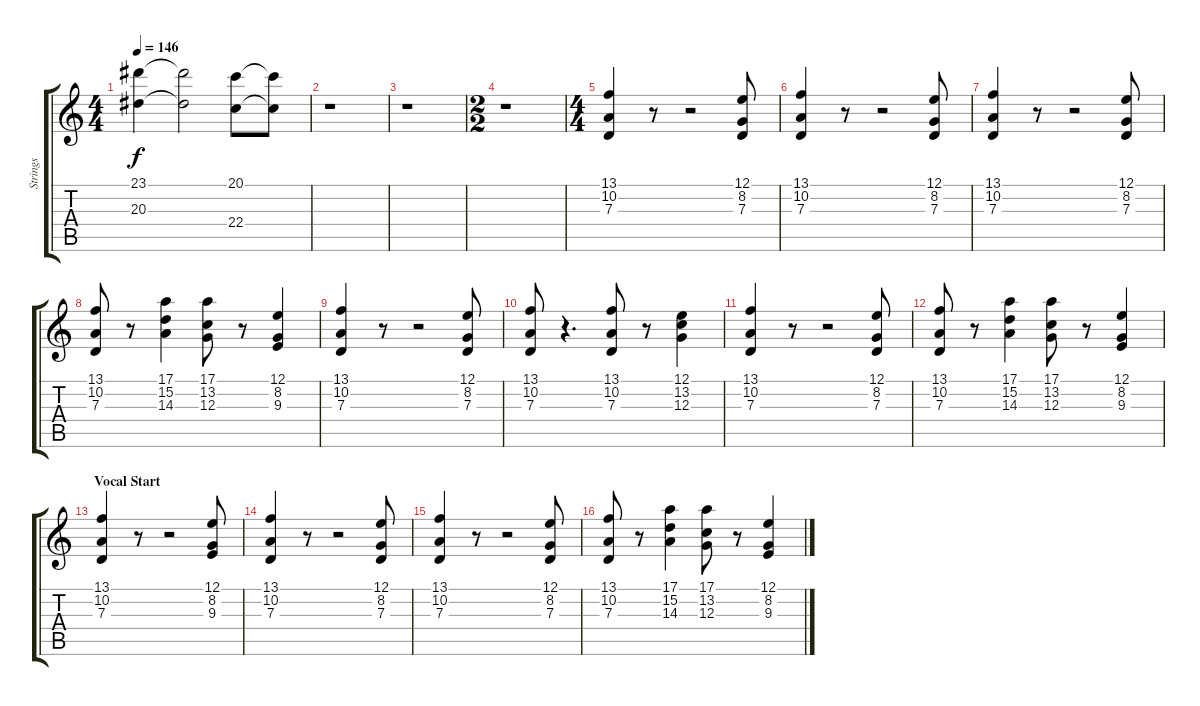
\track ("Strings" "Strings") {instrument stringensemble1}
\staff {score tabs}
\tuning (E4 B3 G3 D3 A2 E2) {hide}
\ts (4 4)
\tempo 146
\clef g2
\ks c
(23.1{t} 20.3{t}).4{dy f} (23.1{t} 20.3{t}).2 (20.1 22.4).8 (20.1{t} 22.4{t}).8 |
r.1 |
r.1 |
\ts (2 2)
r.1 |
\ts (4 4)
(13.1 10.2 7.3).4 r.8 r.2 (12.1 8.2 7.3).8 |
(13.1 10.2 7.3).4 r.8 r.2 (12.1 8.2 7.3).8 |
(13.1 10.2 7.3).4 r.8 r.2 (12.1 8.2 7.3).8 |
(13.1 10.2 7.3).8 r.8 (17.1 15.2 14.3).4 (17.1 13.2 12.3).8 r.8 (12.1 8.2 9.3).4 |
(13.1 10.2 7.3).4 r.8 r.2 (12.1 8.2 7.3).8 |
(13.1 10.2 7.3).8 r.4{d} (13.1 10.2 7.3).8 r.8 (12.1 13.2 12.3).4 |
(13.1 10.2 7.3).4 r.8 r.2 (12.1 8.2 7.3).8 |
(13.1 10.2 7.3).8 r.8 (17.1 15.2 14.3).4 (17.1 13.2 12.3).8 r.8 (12.1 8.2 9.3).4 |
\section ("" "Vocal Start")
(13.1 10.2 7.3).4 r.8 r.2 (12.1 8.2 9.3).8 |
(13.1 10.2 7.3).4 r.8 r.2 (12.1 8.2 7.3).8 |
(13.1 10.2 7.3).4 r.8 r.2 (12.1 8.2 7.3).8 |
(13.1 10.2 7.3).8 r.8 (17.1 15.2 14.3).4 (17.1 13.2 12.3).8 r.8 (12.1 8.2 9.3).4
